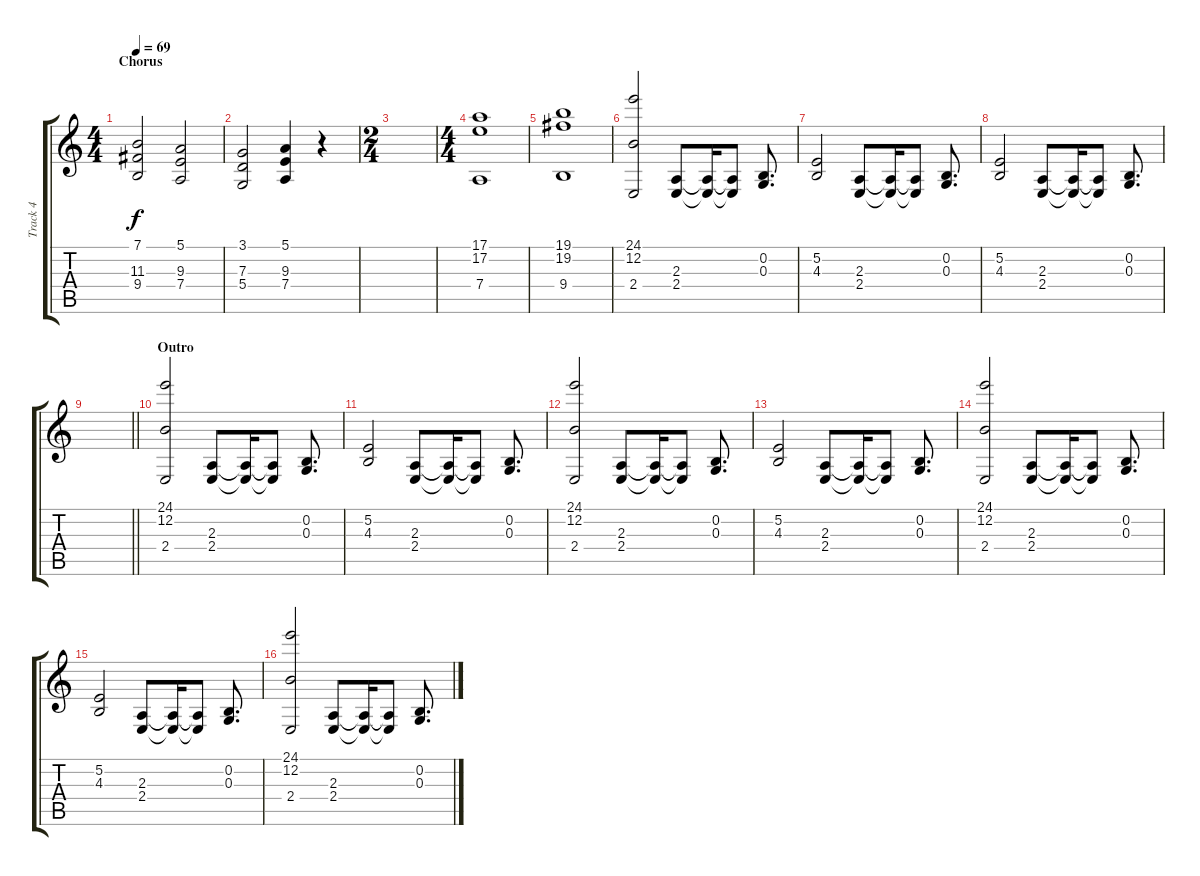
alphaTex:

\track ("Track 4" "Track 4") {instrument drawbarorgan}
\staff {score tabs}
\tuning (E4 B3 G3 D3 A2 E2) {hide}
\ts (4 4)
\section ("" "Chorus")
\tempo 69
\clef g2
\ks c
(7.1 11.3 9.4).2{dy f} (5.1 9.3 7.4).2 |
(3.1 7.3 5.4).2 (5.1 9.3 7.4).4 r.4 |
\ts (2 4)
|
\ts (4 4)
(17.1 17.2 7.4).1 |
(19.1 19.2 9.4).1 |
(24.1 12.2 2.4).2 (2.3 2.4).8 (2.3{t} 2.4{t}).16 (2.3{t} 2.4{t}).8 (0.2 0.3).8{d} |
(5.2 4.3).2 (2.3 2.4).8 (2.3{t} 2.4{t}).16 (2.3{t} 2.4{t}).8 (0.2 0.3).8{d} |
(5.2 4.3).2 (2.3 2.4).8 (2.3{t} 2.4{t}).16 (2.3{t} 2.4{t}).8 (0.2 0.3).8{d} |
\barLineRight lightlight
|
\section ("" "Outro")
(24.1 12.2 2.4).2 (2.3 2.4).8 (2.3{t} 2.4{t}).16 (2.3{t} 2.4{t}).8 (0.2 0.3).8{d} |
(5.2 4.3).2 (2.3 2.4).8 (2.3{t} 2.4{t}).16 (2.3{t} 2.4{t}).8 (0.2 0.3).8{d} |
(24.1 12.2 2.4).2 (2.3 2.4).8 (2.3{t} 2.4{t}).16 (2.3{t} 2.4{t}).8 (0.2 0.3).8{d} |
(5.2 4.3).2 (2.3 2.4).8 (2.3{t} 2.4{t}).16 (2.3{t} 2.4{t}).8 (0.2 0.3).8{d} |
(24.1 12.2 2.4).2 (2.3 2.4).8 (2.3{t} 2.4{t}).16 (2.3{t} 2.4{t}).8 (0.2 0.3).8{d} |
(5.2 4.3).2 (2.3 2.4).8 (2.3{t} 2.4{t}).16 (2.3{t} 2.4{t}).8 (0.2 0.3).8{d} |
(24.1 12.2 2.4).2 (2.3 2.4).8 (2.3{t} 2.4{t}).16 (2.3{t} 2.4{t}).8 (0.2 0.3).8{d}
